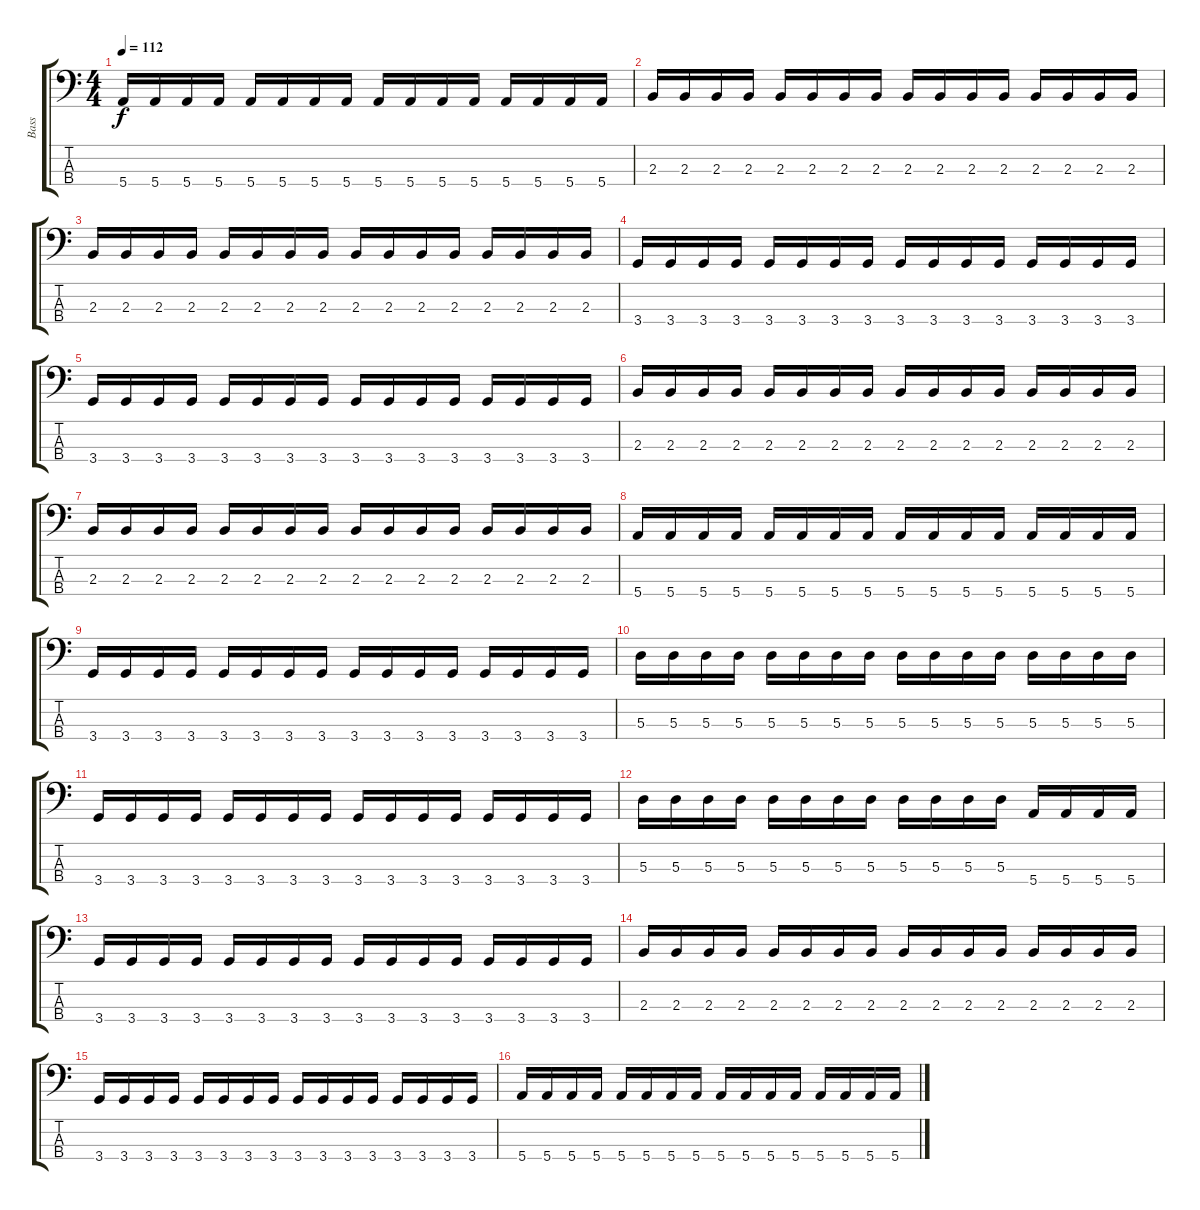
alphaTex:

\track ("Bass" "Bass") {instrument slapbass1}
\staff {score tabs}
\tuning (G2 D2 A1 E1) {hide}
\ts (4 4)
\tempo 112
\clef f4
\ks c
5.4.16{dy f} 5.4.16 5.4.16 5.4.16 5.4.16 5.4.16 5.4.16 5.4.16 5.4.16 5.4.16 5.4.16 5.4.16 5.4.16 5.4.16 5.4.16 5.4.16 |
2.3.16 2.3.16 2.3.16 2.3.16 2.3.16 2.3.16 2.3.16 2.3.16 2.3.16 2.3.16 2.3.16 2.3.16 2.3.16 2.3.16 2.3.16 2.3.16 |
2.3.16 2.3.16 2.3.16 2.3.16 2.3.16 2.3.16 2.3.16 2.3.16 2.3.16 2.3.16 2.3.16 2.3.16 2.3.16 2.3.16 2.3.16 2.3.16 |
3.4.16 3.4.16 3.4.16 3.4.16 3.4.16 3.4.16 3.4.16 3.4.16 3.4.16 3.4.16 3.4.16 3.4.16 3.4.16 3.4.16 3.4.16 3.4.16 |
3.4.16 3.4.16 3.4.16 3.4.16 3.4.16 3.4.16 3.4.16 3.4.16 3.4.16 3.4.16 3.4.16 3.4.16 3.4.16 3.4.16 3.4.16 3.4.16 |
2.3.16 2.3.16 2.3.16 2.3.16 2.3.16 2.3.16 2.3.16 2.3.16 2.3.16 2.3.16 2.3.16 2.3.16 2.3.16 2.3.16 2.3.16 2.3.16 |
2.3.16 2.3.16 2.3.16 2.3.16 2.3.16 2.3.16 2.3.16 2.3.16 2.3.16 2.3.16 2.3.16 2.3.16 2.3.16 2.3.16 2.3.16 2.3.16 |
5.4.16 5.4.16 5.4.16 5.4.16 5.4.16 5.4.16 5.4.16 5.4.16 5.4.16 5.4.16 5.4.16 5.4.16 5.4.16 5.4.16 5.4.16 5.4.16 |
3.4.16 3.4.16 3.4.16 3.4.16 3.4.16 3.4.16 3.4.16 3.4.16 3.4.16 3.4.16 3.4.16 3.4.16 3.4.16 3.4.16 3.4.16 3.4.16 |
5.3.16 5.3.16 5.3.16 5.3.16 5.3.16 5.3.16 5.3.16 5.3.16 5.3.16 5.3.16 5.3.16 5.3.16 5.3.16 5.3.16 5.3.16 5.3.16 |
3.4.16 3.4.16 3.4.16 3.4.16 3.4.16 3.4.16 3.4.16 3.4.16 3.4.16 3.4.16 3.4.16 3.4.16 3.4.16 3.4.16 3.4.16 3.4.16 |
5.3.16 5.3.16 5.3.16 5.3.16 5.3.16 5.3.16 5.3.16 5.3.16 5.3.16 5.3.16 5.3.16 5.3.16 5.4.16 5.4.16 5.4.16 5.4.16 |
3.4.16 3.4.16 3.4.16 3.4.16 3.4.16 3.4.16 3.4.16 3.4.16 3.4.16 3.4.16 3.4.16 3.4.16 3.4.16 3.4.16 3.4.16 3.4.16 |
2.3.16 2.3.16 2.3.16 2.3.16 2.3.16 2.3.16 2.3.16 2.3.16 2.3.16 2.3.16 2.3.16 2.3.16 2.3.16 2.3.16 2.3.16 2.3.16 |
3.4.16 3.4.16 3.4.16 3.4.16 3.4.16 3.4.16 3.4.16 3.4.16 3.4.16 3.4.16 3.4.16 3.4.16 3.4.16 3.4.16 3.4.16 3.4.16 |
5.4.16 5.4.16 5.4.16 5.4.16 5.4.16 5.4.16 5.4.16 5.4.16 5.4.16 5.4.16 5.4.16 5.4.16 5.4.16 5.4.16 5.4.16 5.4.16
